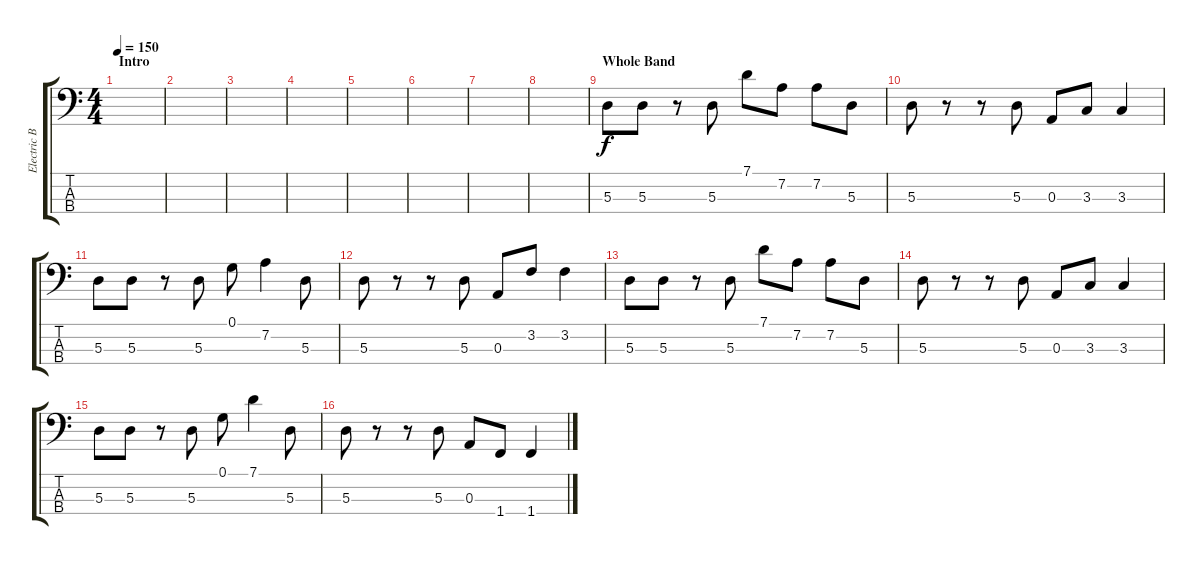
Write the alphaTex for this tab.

\track ("Electric Bass" "Electric B") {instrument electricbassfinger}
\staff {score tabs}
\tuning (G2 D2 A1 E1) {hide}
\ts (4 4)
\section ("" "Intro")
\tempo 150
\clef f4
\ks c
|
|
|
|
|
|
|
|
\section ("" "Whole Band")
5.3.8 5.3.8 r.8 5.3.8 7.1.8 7.2.8 7.2.8 5.3.8 |
5.3.8 r.8 r.8 5.3.8 0.3.8 3.3.8 3.3.4 |
5.3.8 5.3.8 r.8 5.3.8 0.1.8 7.2.4 5.3.8 |
5.3.8 r.8 r.8 5.3.8 0.3.8 3.2.8 3.2.4 |
5.3.8 5.3.8 r.8 5.3.8 7.1.8 7.2.8 7.2.8 5.3.8 |
5.3.8 r.8 r.8 5.3.8 0.3.8 3.3.8 3.3.4 |
5.3.8 5.3.8 r.8 5.3.8 0.1.8 7.1.4 5.3.8 |
5.3.8 r.8 r.8 5.3.8 0.3.8 1.4.8 1.4.4
